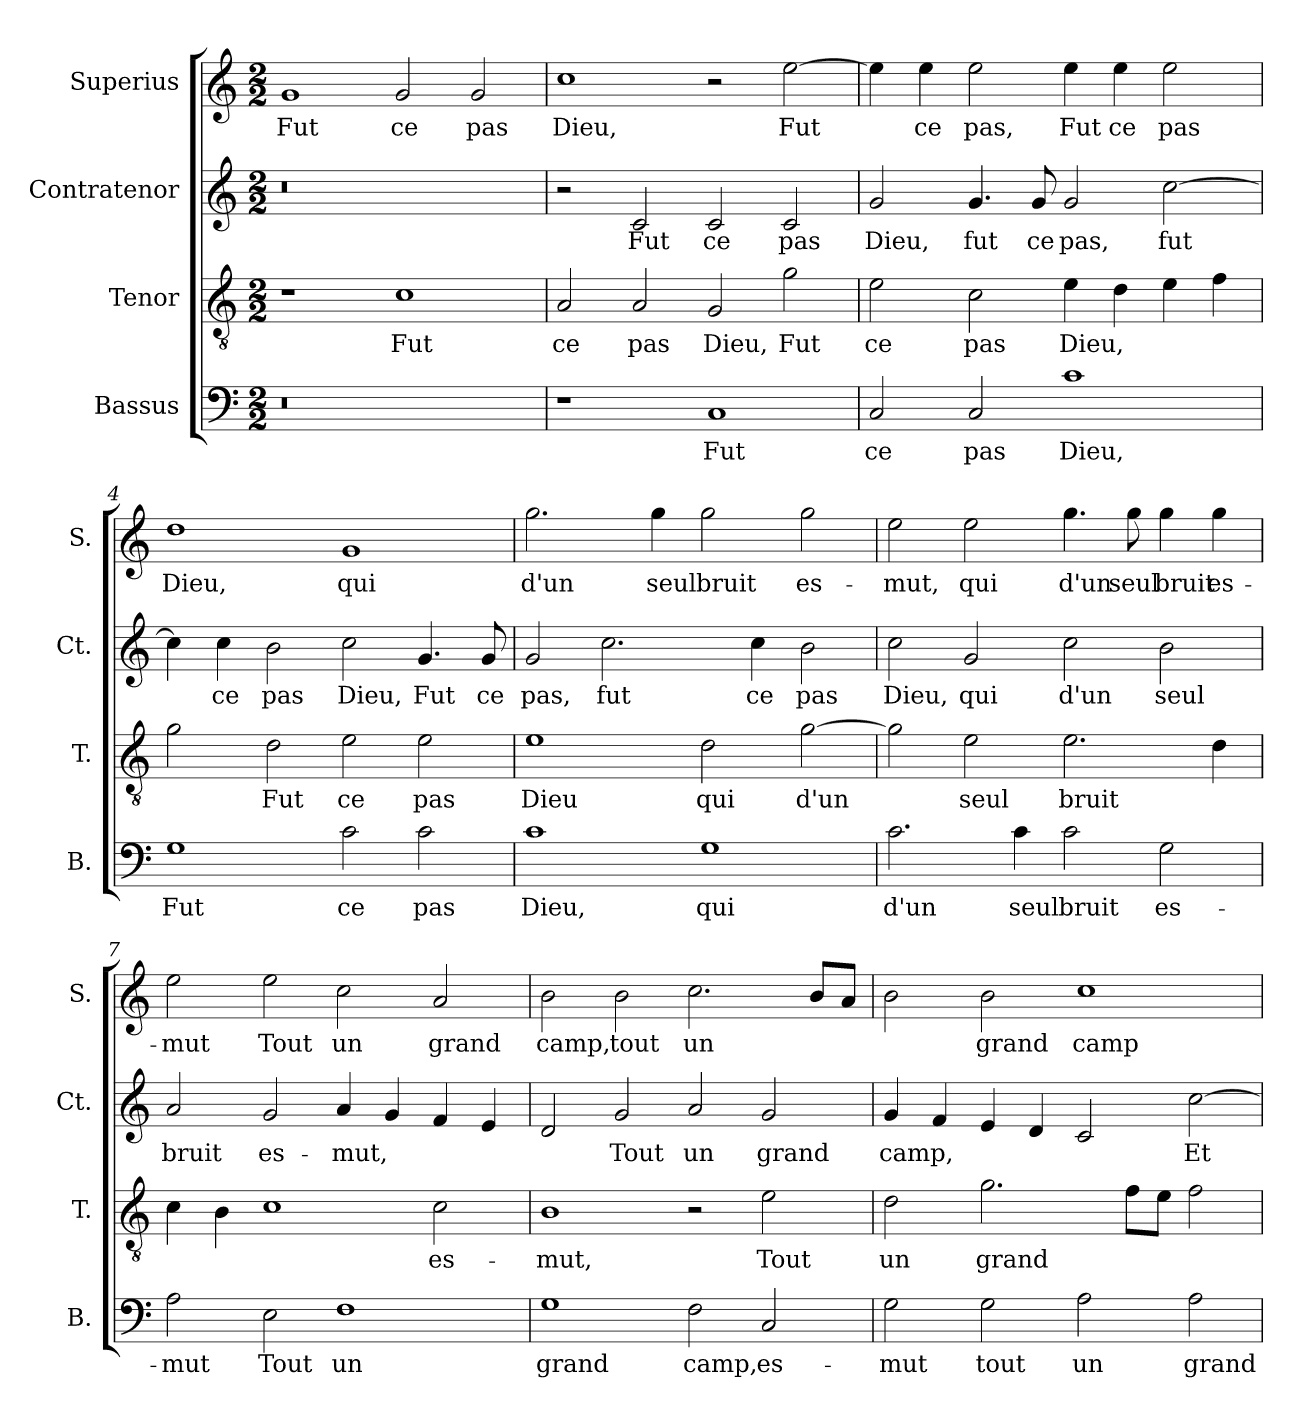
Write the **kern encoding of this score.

**kern	**text	**kern	**text	**kern	**text	**kern	**text
*part4	*part4	*part3	*part3	*part2	*part2	*part1	*part1
*staff4	*staff4	*staff3	*staff3	*staff2	*staff2	*staff1	*staff1
*I"Bassus	*	*I"Tenor	*	*I"Contratenor	*	*I"Superius	*
*I'B.	*	*I'T.	*	*I'Ct.	*	*I'S.	*
*clefF4	*	*clefGv2	*	*clefG2	*	*clefG2	*
*	*	*ITrd7c12	*	*	*	*	*
*k[]	*	*k[]	*	*k[]	*	*k[]	*
*C:	*	*C:	*	*C:	*	*C:	*
*M2/2	*	*M2/2	*	*M2/2	*	*M2/2	*
=1	=1	=1	=1	=1	=1	=1	=1
!LO:N:vis=0	!	!	!	!LO:N:vis=0	!	!	!
1r	.	1r	.	1r	.	1g/	Fut
1ryy	.	1C\	Fut	1ryy	.	2g/	ce
.	.	.	.	.	.	2g/	pas
=2	=2	=2	=2	=2	=2	=2	=2
1r	.	2AA/	ce	2r	.	1cc\	Dieu,
.	.	2AA/	pas	2c/	Fut	.	.
1C/	Fut	2GG/	Dieu,	2c/	ce	2r	.
.	.	2G\	Fut	2c/	pas	[2ee\	Fut
=3	=3	=3	=3	=3	=3	=3	=3
2C/	ce	2E\	ce	2g/	Dieu,	4ee\]	.
.	.	.	.	.	.	4ee\	ce
2C/	pas	2C\	pas	4.g/	fut	2ee\	pas,
.	.	.	.	8g/	ce	.	.
1c\	Dieu,	4E\	Dieu,	2g/	pas,	4ee\	Fut
.	.	4D\	.	.	.	4ee\	ce
.	.	4E\	.	[2cc\	fut	2ee\	pas
.	.	4F\	.	.	.	.	.
!!LO:LB:g=z
=4	=4	=4	=4	=4	=4	=4	=4
1G\	Fut	2G\	.	4cc\]	.	1dd\	Dieu,
.	.	.	.	4cc\	ce	.	.
.	.	2D\	Fut	2b\	pas	.	.
2c\	ce	2E\	ce	2cc\	Dieu,	1g/	qui
2c\	pas	2E\	pas	4.g/	Fut	.	.
.	.	.	.	8g/	ce	.	.
=5	=5	=5	=5	=5	=5	=5	=5
1c\	Dieu,	1E\	Dieu	2g/	pas,	2.gg\	d'un
.	.	.	.	2.cc\	fut	.	.
.	.	.	.	.	.	4gg\	seul
1G\	qui	2D\	qui	.	.	2gg\	bruit
.	.	.	.	4cc\	ce	.	.
.	.	[2G\	d'un	2b\	pas	2gg\	es-
=6	=6	=6	=6	=6	=6	=6	=6
2.c\	d'un	2G\]	.	2cc\	Dieu,	2ee\	-mut,
.	.	2E\	seul	2g/	qui	2ee\	qui
4c\	seul	.	.	.	.	.	.
2c\	bruit	2.E\	bruit	2cc\	d'un	4.gg\	d'un
.	.	.	.	.	.	8gg\	seul
2G\	es-	.	.	2b\	seul	4gg\	bruit
.	.	4D\	.	.	.	4gg\	es-
!!LO:LB:g=z
=7	=7	=7	=7	=7	=7	=7	=7
2A\	-mut	4C\	.	2a/	bruit	2ee\	-mut
.	.	4BB\	.	.	.	.	.
2E\	Tout	1C\	.	2g/	es-	2ee\	Tout
1F\	un	.	.	4a/	-mut,	2cc\	un
.	.	.	.	4g/	.	.	.
.	.	2C\	es-	4f/	.	2a/	grand
.	.	.	.	4e/	.	.	.
=8	=8	=8	=8	=8	=8	=8	=8
1G\	grand	1BB\	-mut,	2d/	.	2b\	camp,
.	.	.	.	2g/	Tout	2b\	tout
2F\	camp,	2r	.	2a/	un	2.cc\	un
2C/	es-	2E\	Tout	2g/	grand	.	.
.	.	.	.	.	.	8b/L	.
.	.	.	.	.	.	8a/J	.
=9	=9	=9	=9	=9	=9	=9	=9
2G\	-mut	2D\	un	4g/	camp,	2b\	.
.	.	.	.	4f/	.	.	.
2G\	tout	2.G\	grand	4e/	.	2b\	grand
.	.	.	.	4d/	.	.	.
2A\	un	.	.	2c/	.	1cc\	camp
.	.	8F\L	.	.	.	.	.
.	.	8E\J	.	.	.	.	.
2A\	grand	2F\	.	[2cc\	Et	.	.
=	=	=	=	=	=	=	=
*-	*-	*-	*-	*-	*-	*-	*-
